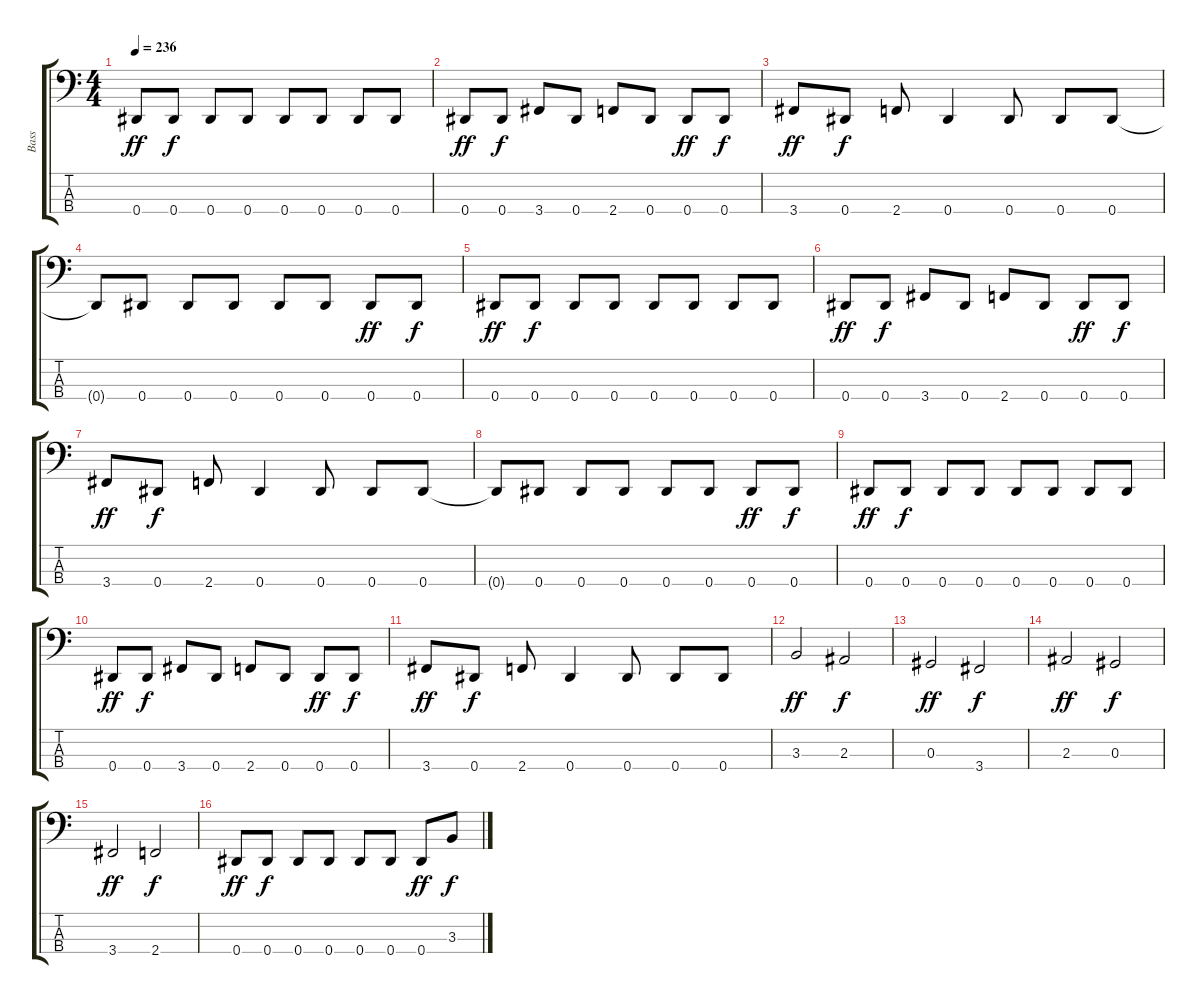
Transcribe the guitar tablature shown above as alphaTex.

\track ("Bass" "Bass") {instrument electricbasspick}
\staff {score tabs}
\tuning (Gb2 Db2 Ab1 Eb1) {hide}
\ts (4 4)
\tempo 236
\clef f4
\ks c
0.4.8{dy ff} 0.4.8{dy f} 0.4.8 0.4.8 0.4.8 0.4.8 0.4.8 0.4.8 |
0.4.8{dy ff} 0.4.8{dy f} 3.4.8 0.4.8 2.4.8 0.4.8 0.4.8{dy ff} 0.4.8{dy f} |
3.4.8{dy ff} 0.4.8{dy f} 2.4.8 0.4.4 0.4.8 0.4.8 0.4.8 |
0.4{t}.8 0.4.8 0.4.8 0.4.8 0.4.8 0.4.8 0.4.8{dy ff} 0.4.8{dy f} |
0.4.8{dy ff} 0.4.8{dy f} 0.4.8 0.4.8 0.4.8 0.4.8 0.4.8 0.4.8 |
0.4.8{dy ff} 0.4.8{dy f} 3.4.8 0.4.8 2.4.8 0.4.8 0.4.8{dy ff} 0.4.8{dy f} |
3.4.8{dy ff} 0.4.8{dy f} 2.4.8 0.4.4 0.4.8 0.4.8 0.4.8 |
0.4{t}.8 0.4.8 0.4.8 0.4.8 0.4.8 0.4.8 0.4.8{dy ff} 0.4.8{dy f} |
0.4.8{dy ff} 0.4.8{dy f} 0.4.8 0.4.8 0.4.8 0.4.8 0.4.8 0.4.8 |
0.4.8{dy ff} 0.4.8{dy f} 3.4.8 0.4.8 2.4.8 0.4.8 0.4.8{dy ff} 0.4.8{dy f} |
3.4.8{dy ff} 0.4.8{dy f} 2.4.8 0.4.4 0.4.8 0.4.8 0.4.8 |
3.3.2{dy ff} 2.3.2{dy f} |
0.3.2{dy ff} 3.4.2{dy f} |
2.3.2{dy ff} 0.3.2{dy f} |
3.4.2{dy ff} 2.4.2{dy f} |
0.4.8{dy ff} 0.4.8{dy f} 0.4.8 0.4.8 0.4.8 0.4.8 0.4.8{dy ff} 3.3.8{dy f}
